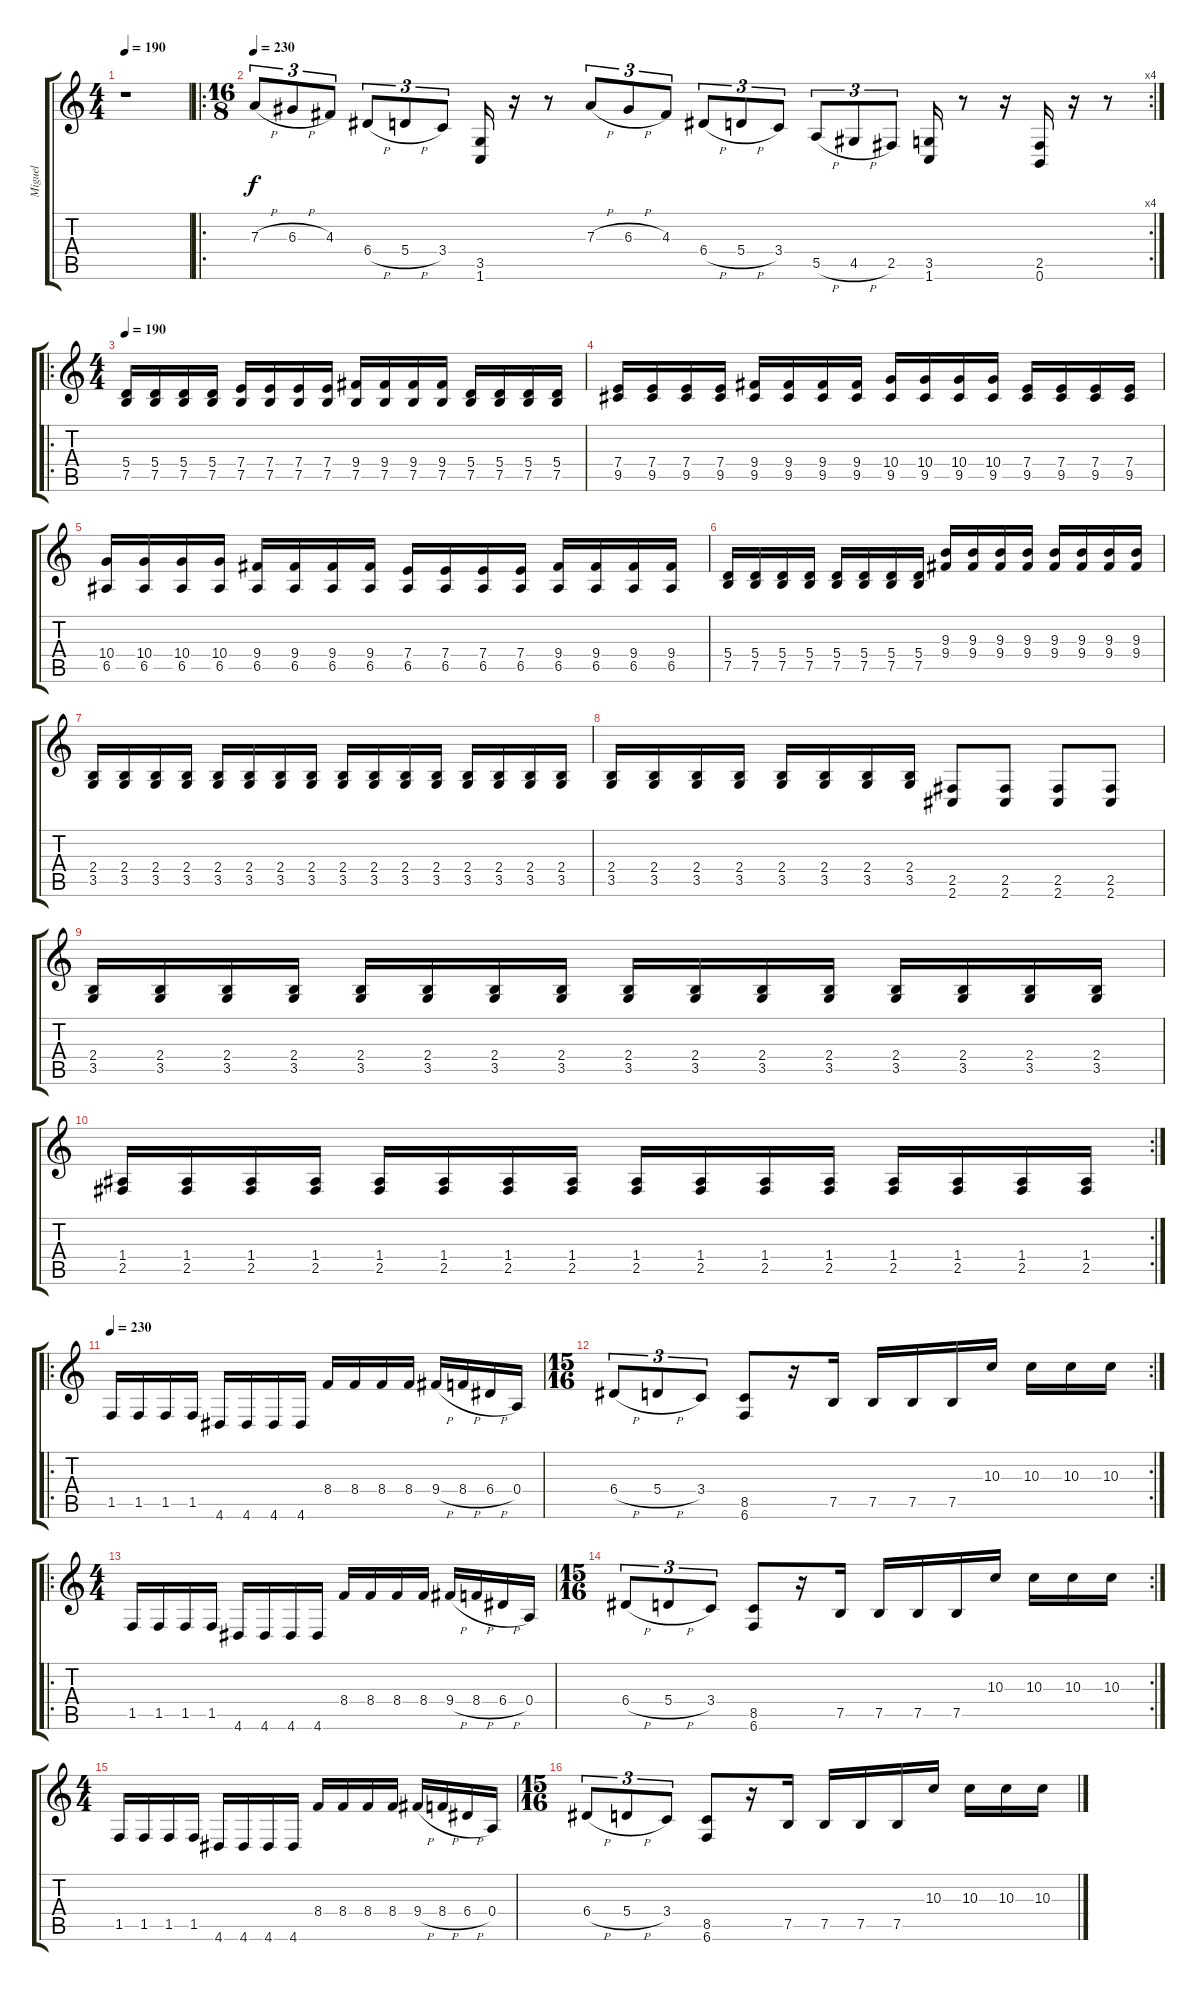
\track ("Miguel" "Miguel") {instrument overdrivenguitar}
\staff {score tabs}
\tuning (B3 Gb3 D3 A2 E2 B1) {hide}
\ts (4 4)
\tempo 190
\clef g2
\ks c
r.1{dy f} |
\ro
\rc 4
\ts (16 8)
\tempo 230
7.3{h}.8{tu (3 2)} 6.3{h}.8{tu (3 2)} 4.3.8{tu (3 2)} 6.4{h}.8{tu (3 2)} 5.4{h}.8{tu (3 2)} 3.4.8{tu (3 2)} (3.5 1.6).16 r.16 r.8 7.3{h}.8{tu (3 2)} 6.3{h}.8{tu (3 2)} 4.3.8{tu (3 2)} 6.4{h}.8{tu (3 2)} 5.4{h}.8{tu (3 2)} 3.4.8{tu (3 2)} 5.5{h}.8{tu (3 2)} 4.5{h}.8{tu (3 2)} 2.5.8{tu (3 2)} (3.5 1.6).16 r.8 r.16 (2.5 0.6).16 r.16 r.8 |
\ro
\ts (4 4)
\tempo 190
(5.4 7.5).16 (5.4 7.5).16 (5.4 7.5).16 (5.4 7.5).16 (7.4 7.5).16 (7.4 7.5).16 (7.4 7.5).16 (7.4 7.5).16 (9.4 7.5).16 (9.4 7.5).16 (9.4 7.5).16 (9.4 7.5).16 (5.4 7.5).16 (5.4 7.5).16 (5.4 7.5).16 (5.4 7.5).16 |
(7.4 9.5).16 (7.4 9.5).16 (7.4 9.5).16 (7.4 9.5).16 (9.4 9.5).16 (9.4 9.5).16 (9.4 9.5).16 (9.4 9.5).16 (10.4 9.5).16 (10.4 9.5).16 (10.4 9.5).16 (10.4 9.5).16 (7.4 9.5).16 (7.4 9.5).16 (7.4 9.5).16 (7.4 9.5).16 |
(10.4 6.5).16 (10.4 6.5).16 (10.4 6.5).16 (10.4 6.5).16 (9.4 6.5).16 (9.4 6.5).16 (9.4 6.5).16 (9.4 6.5).16 (7.4 6.5).16 (7.4 6.5).16 (7.4 6.5).16 (7.4 6.5).16 (9.4 6.5).16 (9.4 6.5).16 (9.4 6.5).16 (9.4 6.5).16 |
(5.4 7.5).16 (5.4 7.5).16 (5.4 7.5).16 (5.4 7.5).16 (5.4 7.5).16 (5.4 7.5).16 (5.4 7.5).16 (5.4 7.5).16 (9.3 9.4).16 (9.3 9.4).16 (9.3 9.4).16 (9.3 9.4).16 (9.3 9.4).16 (9.3 9.4).16 (9.3 9.4).16 (9.3 9.4).16 |
(2.4 3.5).16 (2.4 3.5).16 (2.4 3.5).16 (2.4 3.5).16 (2.4 3.5).16 (2.4 3.5).16 (2.4 3.5).16 (2.4 3.5).16 (2.4 3.5).16 (2.4 3.5).16 (2.4 3.5).16 (2.4 3.5).16 (2.4 3.5).16 (2.4 3.5).16 (2.4 3.5).16 (2.4 3.5).16 |
(2.4 3.5).16 (2.4 3.5).16 (2.4 3.5).16 (2.4 3.5).16 (2.4 3.5).16 (2.4 3.5).16 (2.4 3.5).16 (2.4 3.5).16 (2.5 2.6).8 (2.5 2.6).8 (2.5 2.6).8 (2.5 2.6).8 |
(2.4 3.5).16 (2.4 3.5).16 (2.4 3.5).16 (2.4 3.5).16 (2.4 3.5).16 (2.4 3.5).16 (2.4 3.5).16 (2.4 3.5).16 (2.4 3.5).16 (2.4 3.5).16 (2.4 3.5).16 (2.4 3.5).16 (2.4 3.5).16 (2.4 3.5).16 (2.4 3.5).16 (2.4 3.5).16 |
\rc 2
(1.4 2.5).16 (1.4 2.5).16 (1.4 2.5).16 (1.4 2.5).16 (1.4 2.5).16 (1.4 2.5).16 (1.4 2.5).16 (1.4 2.5).16 (1.4 2.5).16 (1.4 2.5).16 (1.4 2.5).16 (1.4 2.5).16 (1.4 2.5).16 (1.4 2.5).16 (1.4 2.5).16 (1.4 2.5).16 |
\ro
\tempo 230
1.5.16 1.5.16 1.5.16 1.5.16 4.6.16 4.6.16 4.6.16 4.6.16 8.4.16 8.4.16 8.4.16 8.4.16 9.4{h}.16 8.4{h}.16 6.4{h}.16 0.4.16 |
\rc 2
\ts (15 16)
6.4{h}.8{tu (3 2)} 5.4{h}.8{tu (3 2)} 3.4.8{tu (3 2)} (8.5 6.6).8 r.16 7.5.16 7.5.16 7.5.16 7.5.16 10.3.16 10.3.16 10.3.16 10.3.16 |
\ro
\ts (4 4)
1.5.16 1.5.16 1.5.16 1.5.16 4.6.16 4.6.16 4.6.16 4.6.16 8.4.16 8.4.16 8.4.16 8.4.16 9.4{h}.16 8.4{h}.16 6.4{h}.16 0.4.16 |
\rc 2
\ts (15 16)
6.4{h}.8{tu (3 2)} 5.4{h}.8{tu (3 2)} 3.4.8{tu (3 2)} (8.5 6.6).8 r.16 7.5.16 7.5.16 7.5.16 7.5.16 10.3.16 10.3.16 10.3.16 10.3.16 |
\ts (4 4)
1.5.16 1.5.16 1.5.16 1.5.16 4.6.16 4.6.16 4.6.16 4.6.16 8.4.16 8.4.16 8.4.16 8.4.16 9.4{h}.16 8.4{h}.16 6.4{h}.16 0.4.16 |
\ts (15 16)
6.4{h}.8{tu (3 2)} 5.4{h}.8{tu (3 2)} 3.4.8{tu (3 2)} (8.5 6.6).8 r.16 7.5.16 7.5.16 7.5.16 7.5.16 10.3.16 10.3.16 10.3.16 10.3.16
